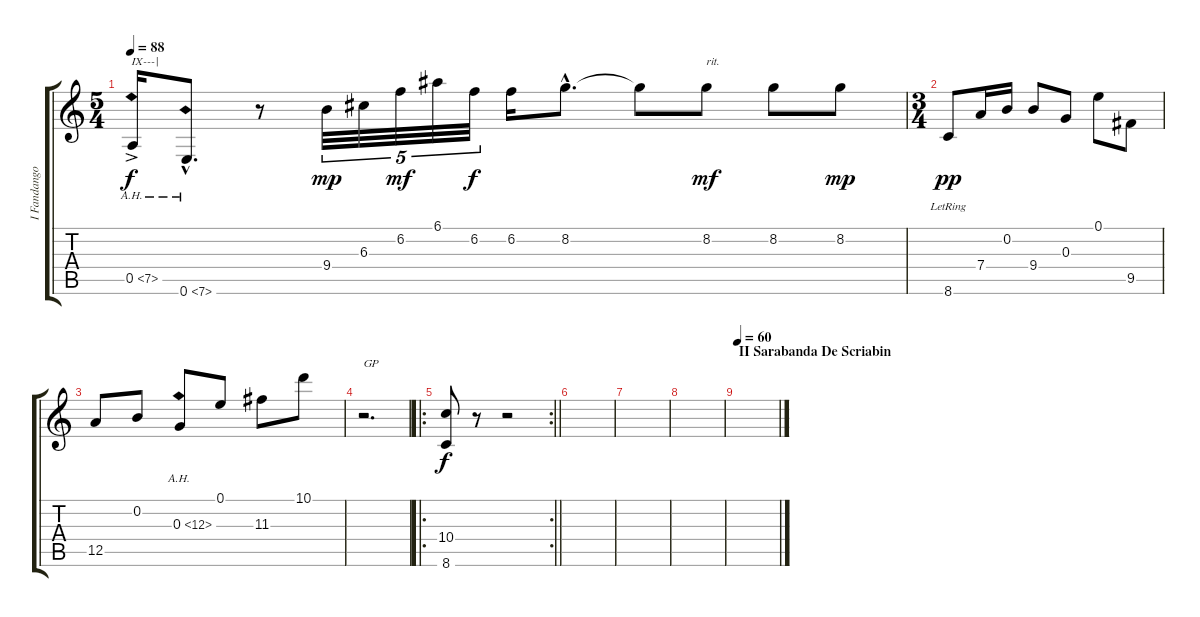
\track ("I Fandangos Y Boleros" "I Fandango") {instrument acousticguitarnylon}
\staff {score tabs}
\tuning (E4 B3 G3 D3 A2 E2) {hide}
\ts (5 4)
\tempo 88
\clef g2
\ks c
0.5{ah 7 ac}.16{txt "IX---|" dy f} 0.6{ah 7 hac}.8{d} r.8 9.4.32{tu (5 4) dy mp} 6.3.32{tu (5 4)} 6.2.32{tu (5 4) dy mf} 6.1.32{tu (5 4)} 6.2.32{tu (5 4) dy f} 6.2.16 8.2{hac}.8{d} 8.2{t}.8 8.2.8{txt "rit." dy mf} 8.2.8 8.2.8{dy mp} |
\ts (3 4)
8.6{lr}.8{dy pp} 7.4.16 0.2.16 9.4.8 0.3.8 0.1.8 9.5.8 |
12.5.8 0.2.8 0.3{ah 12}.8 0.1.8 11.3.8 10.1.8 |
r.2{d txt "GP"} |
\ro
\rc 2
\barLineRight lightlight
(10.4 8.6).8{dy f} r.8 r.2 |
|
|
|
\section ("" "II Sarabanda De Scriabin")
\tempo 60
